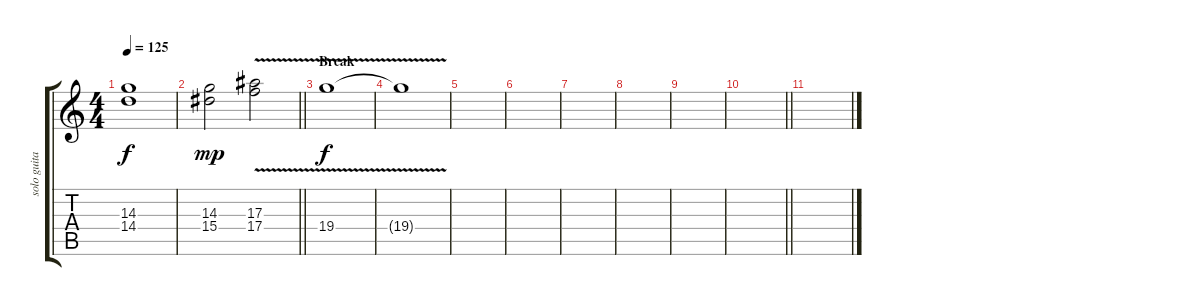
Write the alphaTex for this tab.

\track ("solo guitar" "solo guita") {instrument distortionguitar}
\staff {score tabs}
\tuning (D4 A3 F3 C3 G2 D2) {hide}
\ts (4 4)
\tempo 125
\clef g2
\ks c
(14.3 14.4).1{dy f} |
\barLineRight lightlight
(14.3 15.4).2{dy mp} (17.3 17.4{v}).2 |
\section ("" "Break")
19.4{v}.1{dy f volume 9} |
19.4{t}.1{volume 0} |
|
|
|
|
|
\barLineRight lightlight
|
\section ("" "")
